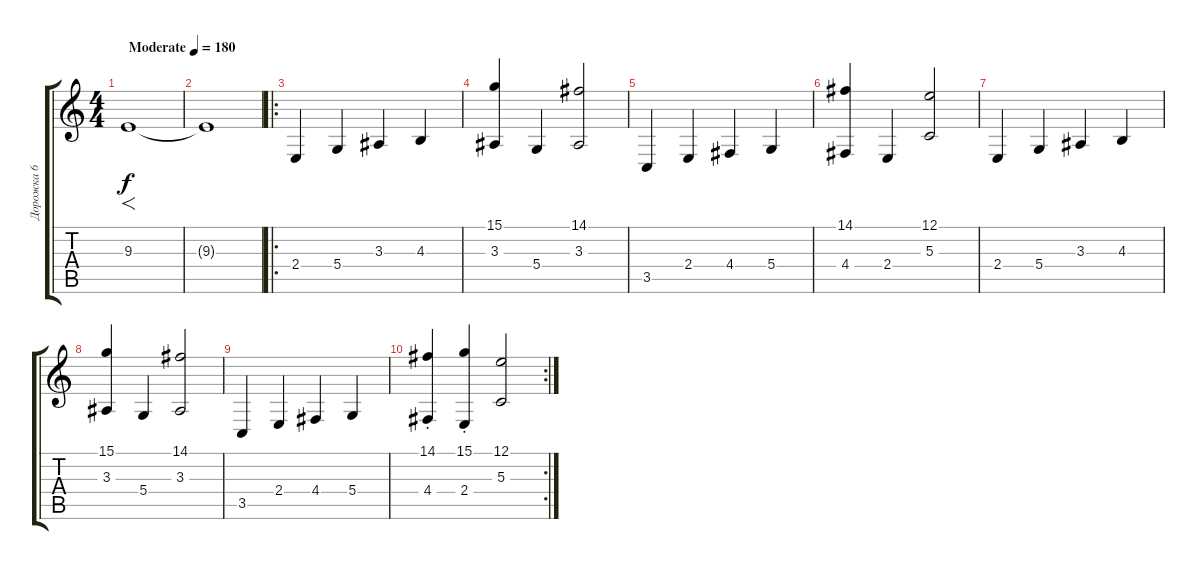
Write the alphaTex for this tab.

\track ("Дорожка 6" "Дорожка 6") {instrument stringensemble1}
\staff {score tabs}
\tuning (E4 B3 G3 D3 A2 E2) {hide}
\ts (4 4)
\tempo (180 "Moderate")
\clef g2
\ks c
9.3.1{f dy f instrument stringensemble1} |
9.3{t}.1 |
\ro
2.4.4 5.4.4 3.3.4 4.3.4 |
(15.1 3.3).4 5.4.4 (14.1 3.3).2 |
3.5.4 2.4.4 4.4.4 5.4.4 |
(14.1 4.4).4 2.4.4 (12.1 5.3).2 |
2.4.4 5.4.4 3.3.4 4.3.4 |
(15.1 3.3).4 5.4.4 (14.1 3.3).2 |
3.5.4 2.4.4 4.4.4 5.4.4 |
\rc 2
(14.1{st} 4.4).4 (15.1{st} 2.4).4 (12.1 5.3).2
